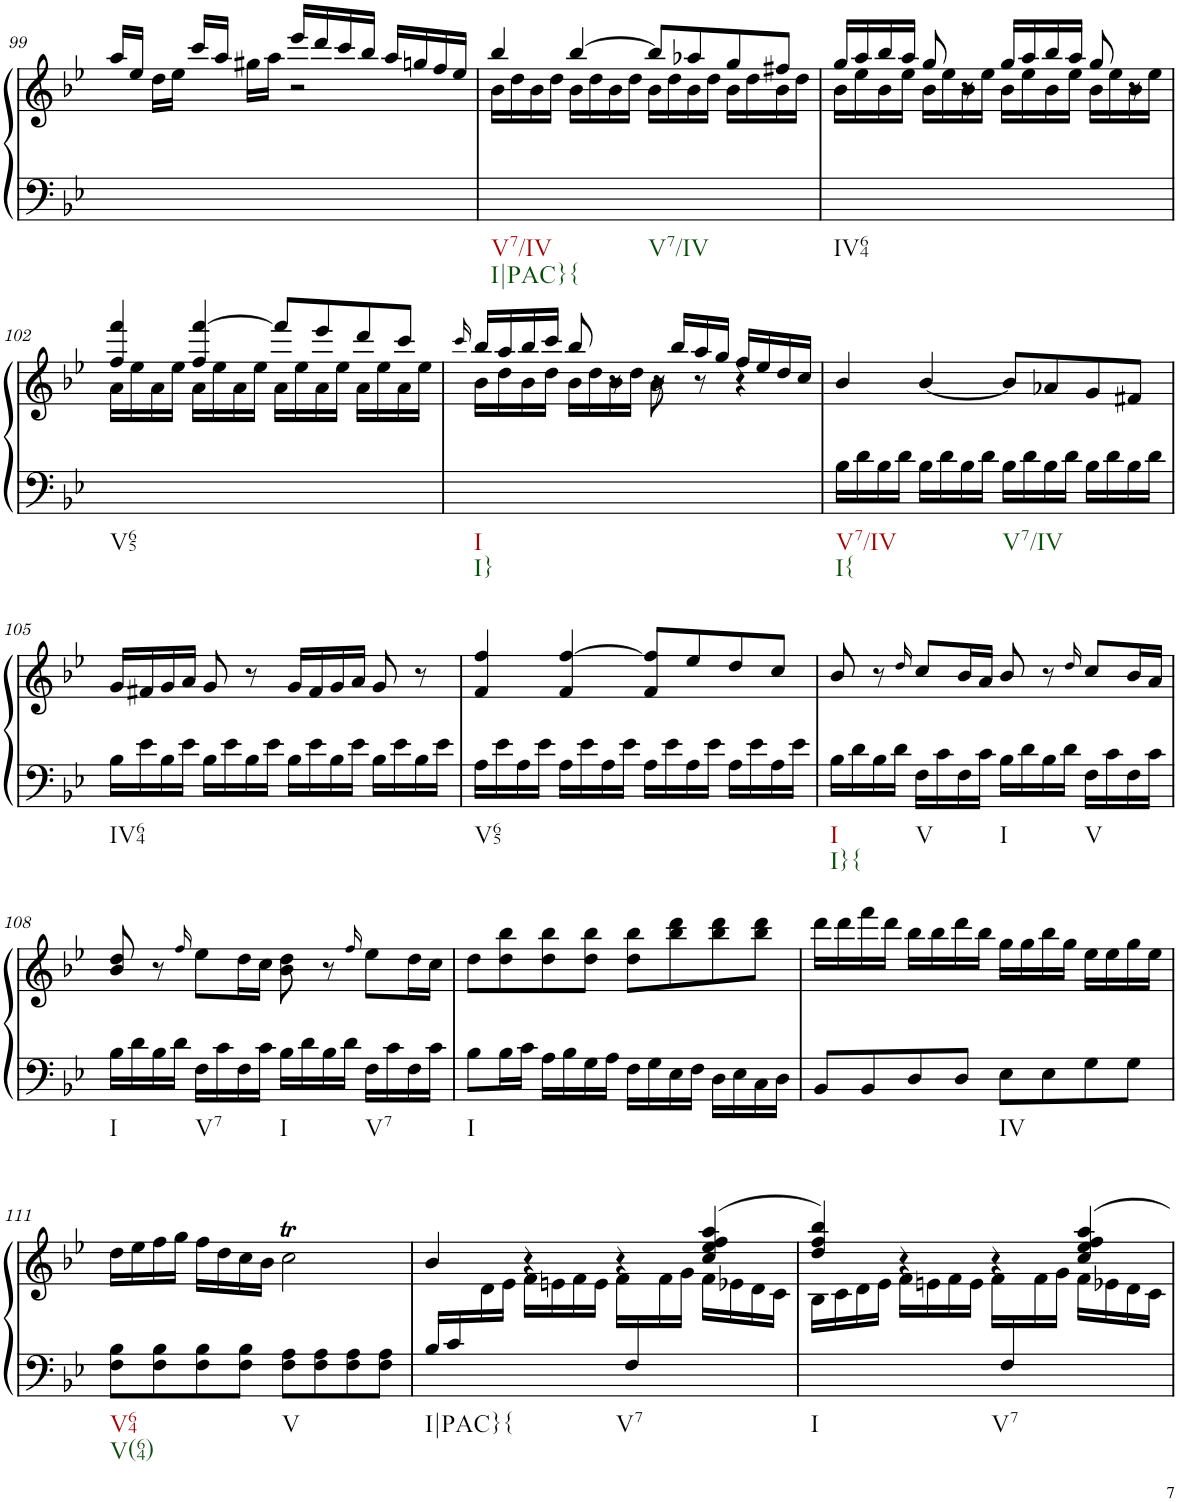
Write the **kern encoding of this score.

**kern	**kern
*part1	*part1
*staff2	*staff1
*I"Piano	*
*I'Pno.	*
!!LO:PB:g=z
*clefF4	*clefG2
*k[b-e-]	*k[b-e-]
*M4/4	*M4/4
*met(c)	*met(c)
=99	=99
2ryy	16aa/LL
.	16ee-/JJ
.	16dd\LL
.	16ee-\JJ
.	16ccc/LL
.	16aa/JJ
.	16gg#X\LL
.	16aa\JJ
2r	16eee-/LL
.	16ddd/
.	16ccc/
.	16bb-/JJ
.	16aa/LL
.	16ggn/
.	16ff/
.	16ee-/JJ
=100	=100
*	*^
!LO:TX:b:t=V7/IV	!	!
!LO:TX:b:t=I|PAC}{	!	!
2ryy	4bb-/	16b-\LL
.	.	16dd\
.	.	16b-\
.	.	16dd\JJ
.	[>4bb-/	16b-\LL
.	.	16dd\
.	.	16b-\
.	.	16dd\JJ
!LO:TX:b:t=V7/IV	!	!
2ryy	8bb-/L]	16b-\LL
.	.	16dd\
.	8aa-X/	16b-\
.	.	16dd\JJ
.	8gg/	16b-\LL
.	.	16dd\
.	8ff#X/J	16b-\
.	.	16dd\JJ
=101	=101	=101
!LO:TX:b:t=IV64	!	!
1ryy	16gg/LL	16b-\LL
.	16aa/	16ee-\
.	16bb-/	16b-\
.	16aa/JJ	16ee-\JJ
.	8gg/	16b-\LL
.	.	16ee-\
.	8r	16b-\
.	.	16ee-\JJ
.	16gg/LL	16b-\LL
.	16aa/	16ee-\
.	16bb-/	16b-\
.	16aa/JJ	16ee-\JJ
.	8gg/	16b-\LL
.	.	16ee-\
.	8r	16b-\
.	.	16ee-\JJ
!!LO:LB:g=z	!!
=102	=102	=102
!LO:TX:b:t=V65	!	!
1ryy	4ff/ 4fff/	16a\LL
.	.	16ee-\
.	.	16a\
.	.	16ee-\JJ
.	4ff/ [>4fff/	16a\LL
.	.	16ee-\
.	.	16a\
.	.	16ee-\JJ
.	8fff/L]	16a\LL
.	.	16ee-\
.	8eee-/	16a\
.	.	16ee-\JJ
.	8ddd/	16a\LL
.	.	16ee-\
.	8ccc/J	16a\
.	.	16ee-\JJ
=103	=103	=103
.	16qccc/	.
!LO:TX:b:t=I	!	!
!LO:TX:b:t=I}	!	!
8ryy	16bb-/LL	16b-\LL
.	16aa/	16dd\
.	16bb-/	16b-\
.	16ccc/JJ	16dd\JJ
.	8bb-/	16b-\LL
.	.	16dd\
.	8r	16b-\
.	.	16dd\JJ
.	16r	8b-\
.	16bb-/LL	.
8r	16aa/	4.ryy
.	16gg/JJ	.
4r	16ff/LL	.
.	16ee-/	.
.	16dd/	.
.	16cc/JJ	.
*	*v	*v
=104	=104
!LO:TX:b:t=V7/IV	!
!LO:TX:b:t=I{	!
16B-\LL	4b-/
16d\	.
16B-\	.
16d\JJ	.
16B-\LL	[<4b-/
16d\	.
16B-\	.
16d\JJ	.
!LO:TX:b:t=V7/IV	!
16B-\LL	8b-/L]
16d\	.
16B-\	8a-X/
16d\JJ	.
16B-\LL	8g/
16d\	.
16B-\	8f#X/J
16d\JJ	.
!!LO:LB:g=z
=105	=105
!LO:TX:b:t=IV64	!
16B-\LL	16g/LL
16e-\	16f#X/
16B-\	16g/
16e-\JJ	16a/JJ
16B-\LL	8g/
16e-\	.
16B-\	8r
16e-\JJ	.
16B-\LL	16g/LL
16e-\	16f#/
16B-\	16g/
16e-\JJ	16a/JJ
16B-\LL	8g/
16e-\	.
16B-\	8r
16e-\JJ	.
=106	=106
!LO:TX:b:t=V65	!
16A\LL	4f/ 4ff/
16e-\	.
16A\	.
16e-\JJ	.
16A\LL	4f/ [>4ff/
16e-\	.
16A\	.
16e-\JJ	.
16A\LL	8f/ 8ff/]L
16e-\	.
16A\	8ee-/
16e-\JJ	.
16A\LL	8dd/
16e-\	.
16A\	8cc/J
16e-\JJ	.
=107	=107
!LO:TX:b:t=I	!
!LO:TX:b:t=I}{	!
16B-\LL	8b-/
16d\	.
16B-\	8r
16d\JJ	.
.	16qdd/
!LO:TX:b:t=V	!
16F\LL	8cc/L
16c\	.
16F\	16b-/L
16c\JJ	16a/JJ
!LO:TX:b:t=I	!
16B-\LL	8b-/
16d\	.
16B-\	8r
16d\JJ	.
.	16qdd/
!LO:TX:b:t=V	!
16F\LL	8cc/L
16c\	.
16F\	16b-/L
16c\JJ	16a/JJ
!!LO:LB:g=z
=108	=108
!LO:TX:b:t=I	!
16B-\LL	8b-/ 8dd/
16d\	.
16B-\	8r
16d\JJ	.
.	16qff/
!LO:TX:b:t=V7	!
16F\LL	8ee-\L
16c\	.
16F\	16dd\L
16c\JJ	16cc\JJ
!LO:TX:b:t=I	!
16B-\LL	8b-\ 8dd\
16d\	.
16B-\	8r
16d\JJ	.
.	16qff/
!LO:TX:b:t=V7	!
16F\LL	8ee-\L
16c\	.
16F\	16dd\L
16c\JJ	16cc\JJ
=109	=109
!LO:TX:b:t=I	!
8B-\L	8dd\L
16B-\L	8dd\ 8bb-\
16c\JJ	.
16A\LL	8dd\ 8bb-\
16B-\	.
16G\	8dd\ 8bb-\J
16A\JJ	.
16F\LL	8dd\ 8bb-\L
16G\	.
16E-\	8bb-\ 8ddd\
16F\JJ	.
16D\LL	8bb-\ 8ddd\
16E-\	.
16C\	8bb-\ 8ddd\J
16D\JJ	.
=110	=110
8BB-/L	16ddd\LL
.	16ddd\
8BB-/	16fff\
.	16ddd\JJ
8D/	16bb-\LL
.	16bb-\
8D/J	16ddd\
.	16bb-\JJ
!LO:TX:b:t=IV	!
8E-\L	16gg\LL
.	16gg\
8E-\	16bb-\
.	16gg\JJ
8G\	16ee-\LL
.	16ee-\
8G\J	16gg\
.	16ee-\JJ
!!LO:LB:g=z
=111	=111
!LO:TX:b:t=V64	!
!LO:TX:b:t=V(64)	!
8F\ 8B-\L	16dd\LL
.	16ee-\
8F\ 8B-\	16ff\
.	16gg\JJ
8F\ 8B-\	16ff\LL
.	16dd\
8F\ 8B-\J	16cc\
.	16b-\JJ
!LO:TX:b:t=V	!
8F\ 8A\L	2ccT\
8F\ 8A\	.
8F\ 8A\	.
8F\ 8A\J	.
=112	=112
*	*^
!LO:TX:b:t=I|PAC}{	!	!
16B-/LL	4b-/	8ryy
16c/	.	.
4.ryy	.	16d\
.	.	16e-\JJ
.	4r	16f\LL
.	.	16en\
.	.	16f\
.	.	16e\JJ
!LO:TX:b:t=V7	!	!
16ryy	4r	16f\LL
16F/	.	16ryy
4.ryy	.	16f\
.	.	16g\JJ
.	(>4cc/ 4ee-/ 4ff/ 4aa/	16f\LL
.	.	16e-X\
.	.	16d\
.	.	16c\JJ
=113	=113	=113
!LO:TX:b:t=I	!	!
2ryy	4dd/ 4ff/ 4bb-/)	16B-\LL
.	.	16c\
.	.	16d\
.	.	16e-\JJ
.	4r	16f\LL
.	.	16en\
.	.	16f\
.	.	16e\JJ
!LO:TX:b:t=V7	!	!
16ryy	4r	16f\LL
16F/	.	16ryy
4.ryy	.	16f\
.	.	16g\JJ
.	4cc/ 4ee-/ 4ff/ 4aa/	16f\LL
.	.	16e-X\
.	.	16d\
.	.	16c\JJ
*	*v	*v
=	=
*-	*-
